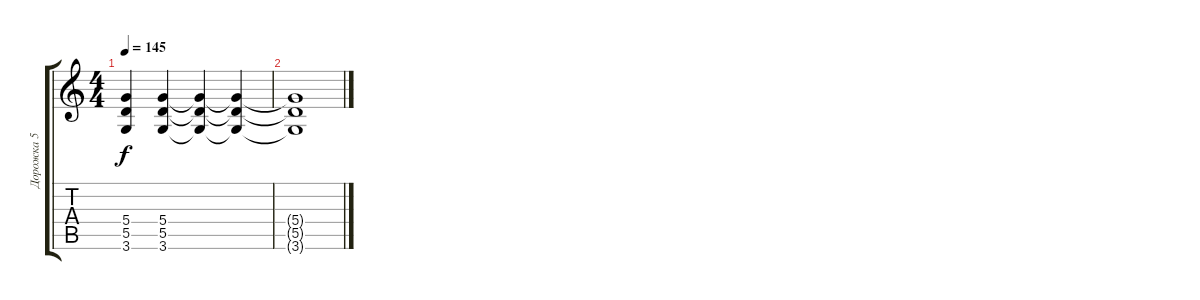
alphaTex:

\track ("Дорожка 5" "Дорожка 5") {instrument distortionguitar}
\staff {score tabs}
\tuning (E4 B3 G3 D3 A2 E2) {hide}
\ts (4 4)
\tempo 145
\clef g2
\ks c
(5.4 5.5 3.6).4{dy f} (5.4 5.5 3.6).4 (5.4{t} 5.5{t} 3.6{t}).4 (5.4{t} 5.5{t} 3.6{t}).4 |
(5.4{t} 5.5{t} 3.6{t}).1
